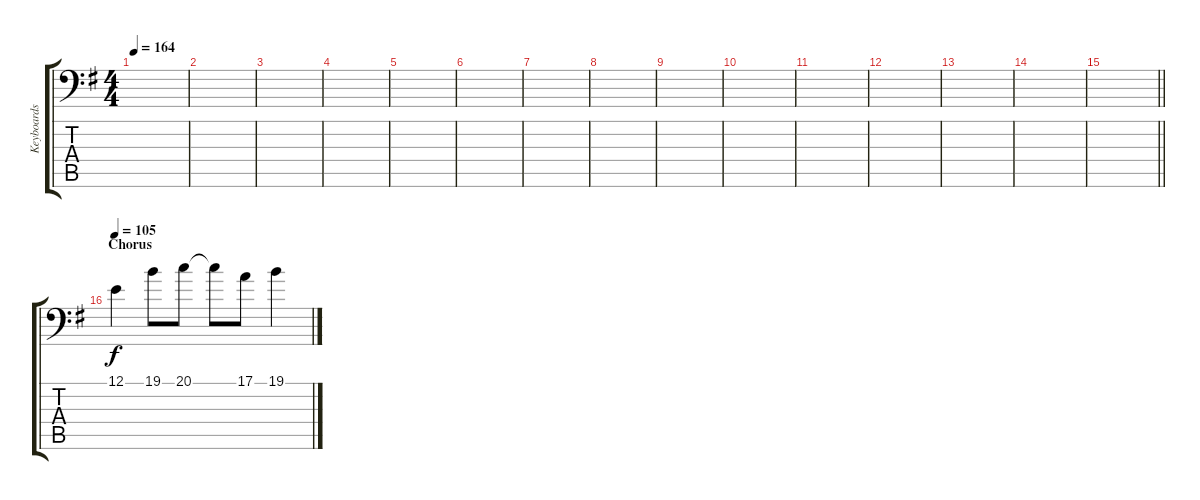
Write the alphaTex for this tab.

\track ("Keyboards" "Keyboards") {instrument stringensemble1}
\staff {score tabs}
\tuning (E3 B2 G2 D2 A1 E1) {hide}
\ts (4 4)
\tempo 164
\clef f4
\ks eminor
|
|
|
|
|
|
|
|
|
|
|
|
|
|
\barLineRight lightlight
|
\section ("" "Chorus")
\tempo 105
12.1.4{volume 11} 19.1.8 20.1.8 20.1{t}.8 17.1.8 19.1.4
